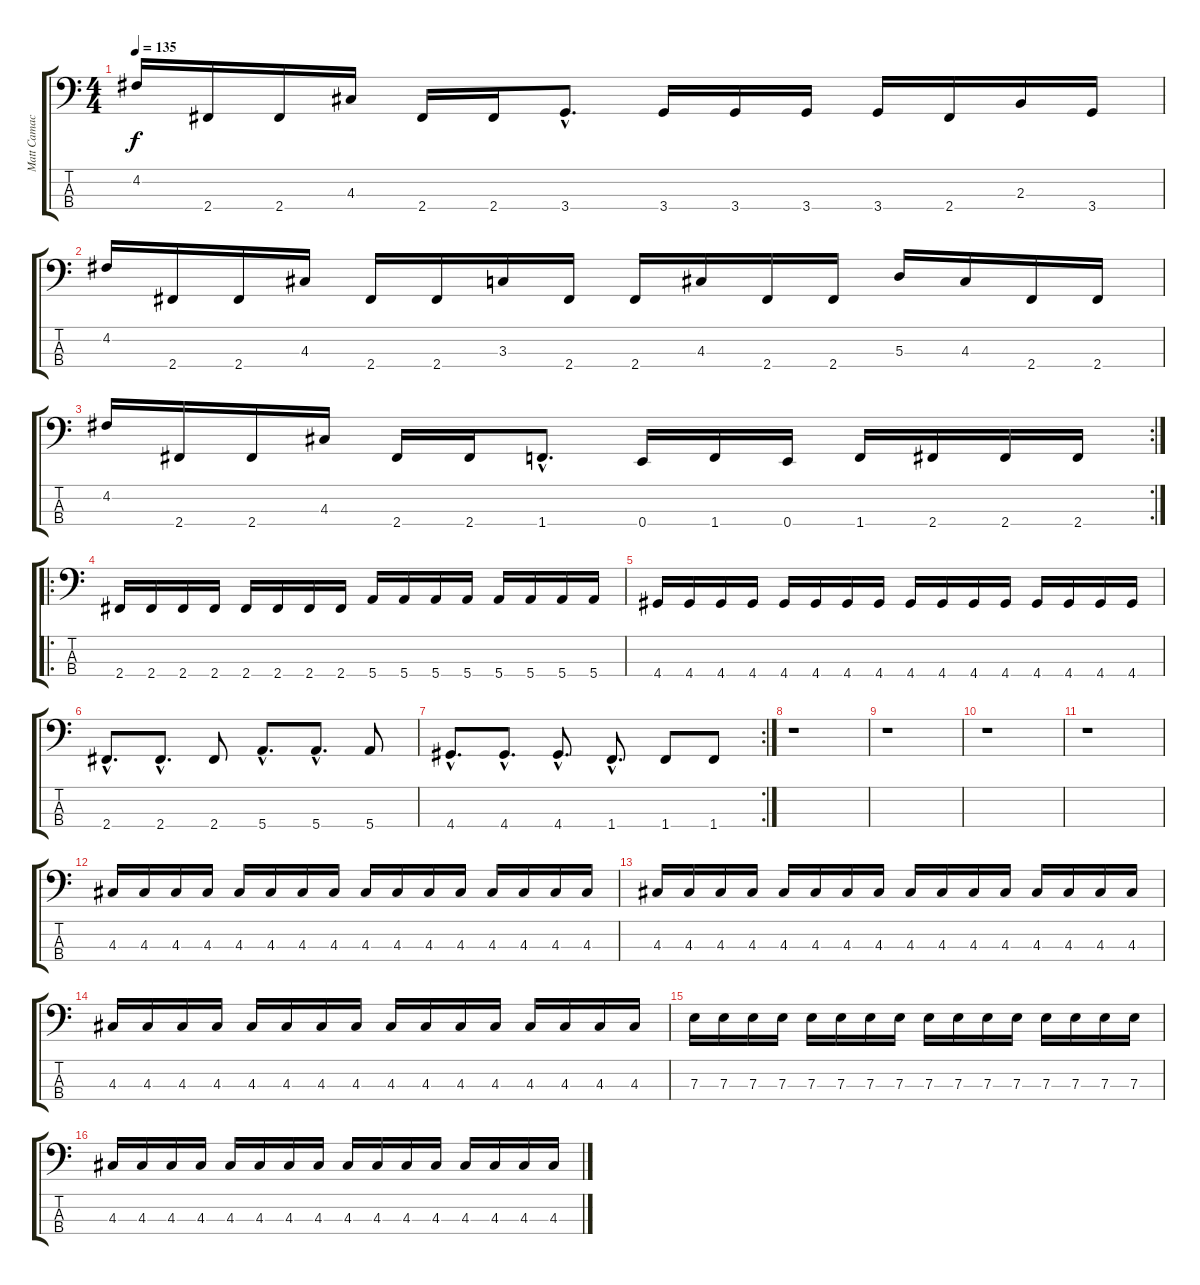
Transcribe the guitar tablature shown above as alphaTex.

\track ("Matt Camacho" "Matt Camac") {instrument electricbassfinger}
\staff {score tabs}
\tuning (G2 D2 A1 E1) {hide}
\ts (4 4)
\tempo 135
\clef f4
\ks c
4.2.16{dy f} 2.4.16 2.4.16 4.3.16 2.4.16 2.4.16 3.4{hac}.8{d} 3.4.16 3.4.16 3.4.16 3.4.16 2.4.16 2.3.16 3.4.16 |
4.2.16 2.4.16 2.4.16 4.3.16 2.4.16 2.4.16 3.3.16 2.4.16 2.4.16 4.3.16 2.4.16 2.4.16 5.3.16 4.3.16 2.4.16 2.4.16 |
\rc 2
4.2.16 2.4.16 2.4.16 4.3.16 2.4.16 2.4.16 1.4{hac}.8{d} 0.4.16 1.4.16 0.4.16 1.4.16 2.4.16 2.4.16 2.4.16 |
\ro
2.4.16 2.4.16 2.4.16 2.4.16 2.4.16 2.4.16 2.4.16 2.4.16 5.4.16 5.4.16 5.4.16 5.4.16 5.4.16 5.4.16 5.4.16 5.4.16 |
4.4.16 4.4.16 4.4.16 4.4.16 4.4.16 4.4.16 4.4.16 4.4.16 4.4.16 4.4.16 4.4.16 4.4.16 4.4.16 4.4.16 4.4.16 4.4.16 |
2.4{hac}.8{d} 2.4{hac}.8{d} 2.4.8 5.4{hac}.8{d} 5.4{hac}.8{d} 5.4.8 |
\rc 2
4.4{hac}.8{d} 4.4{hac}.8{d} 4.4{hac}.8{d} 1.4{hac}.8{d} 1.4.8 1.4.8 |
r.1 |
r.1 |
r.1 |
r.1 |
4.3.16 4.3.16 4.3.16 4.3.16 4.3.16 4.3.16 4.3.16 4.3.16 4.3.16 4.3.16 4.3.16 4.3.16 4.3.16 4.3.16 4.3.16 4.3.16 |
4.3.16 4.3.16 4.3.16 4.3.16 4.3.16 4.3.16 4.3.16 4.3.16 4.3.16 4.3.16 4.3.16 4.3.16 4.3.16 4.3.16 4.3.16 4.3.16 |
4.3.16 4.3.16 4.3.16 4.3.16 4.3.16 4.3.16 4.3.16 4.3.16 4.3.16 4.3.16 4.3.16 4.3.16 4.3.16 4.3.16 4.3.16 4.3.16 |
7.3.16 7.3.16 7.3.16 7.3.16 7.3.16 7.3.16 7.3.16 7.3.16 7.3.16 7.3.16 7.3.16 7.3.16 7.3.16 7.3.16 7.3.16 7.3.16 |
4.3.16 4.3.16 4.3.16 4.3.16 4.3.16 4.3.16 4.3.16 4.3.16 4.3.16 4.3.16 4.3.16 4.3.16 4.3.16 4.3.16 4.3.16 4.3.16
